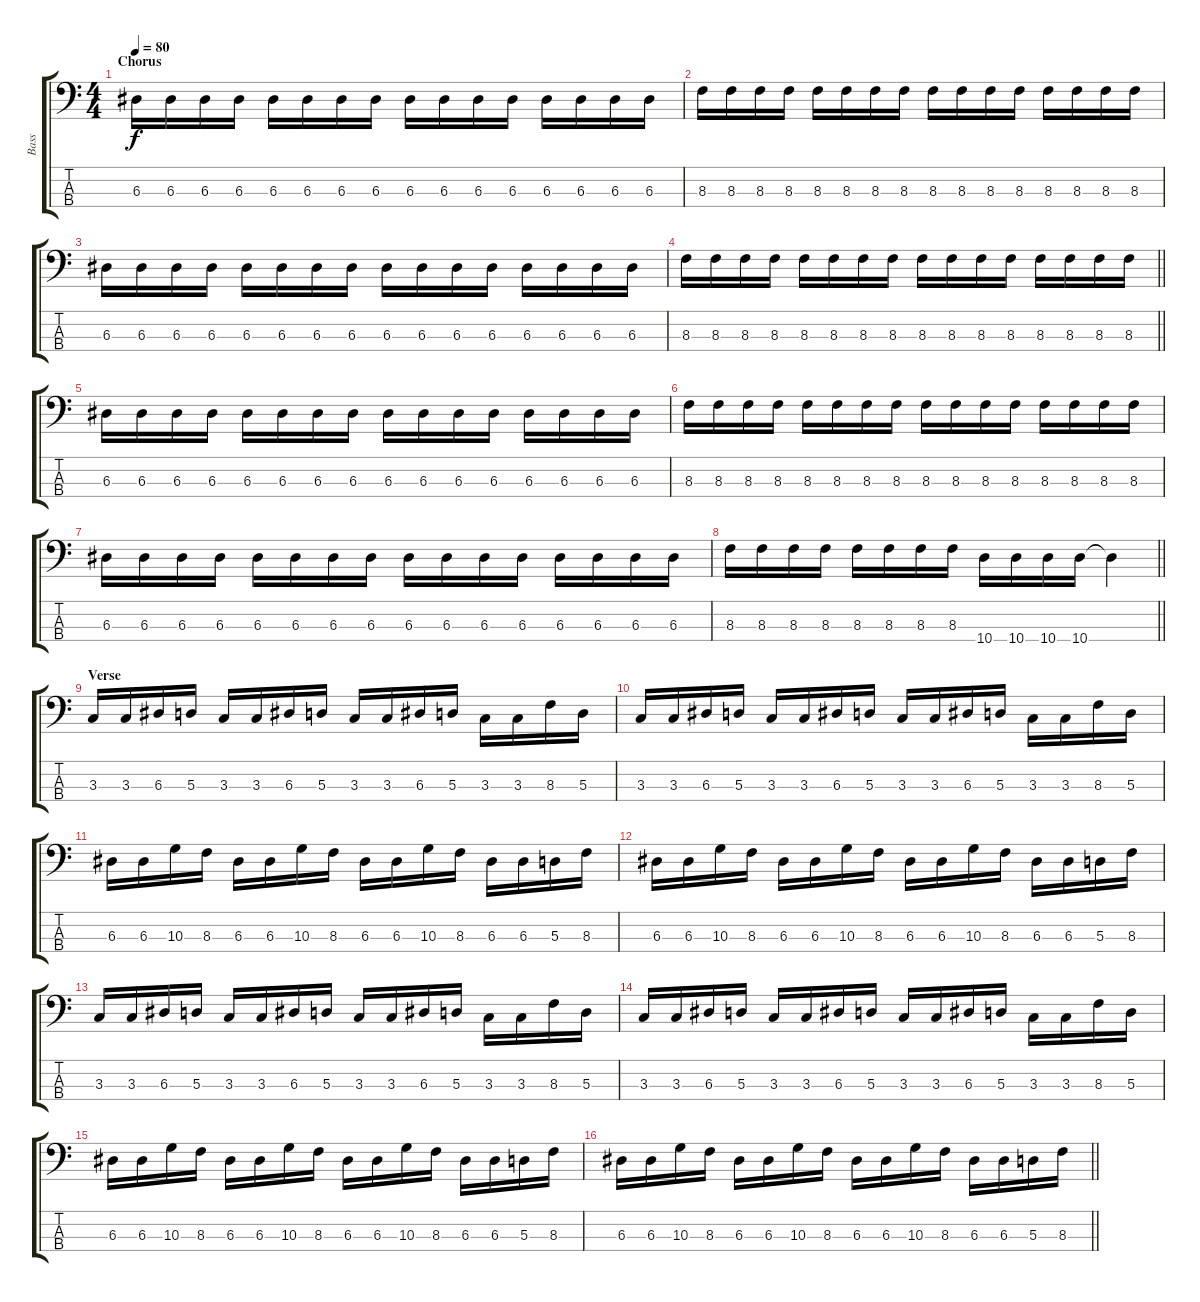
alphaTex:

\track ("Bass" "Bass") {instrument electricbassfinger}
\staff {score tabs}
\tuning (G2 D2 A1 E1) {hide}
\ts (4 4)
\section ("" "Chorus")
\tempo 80
\clef f4
\ks c
6.3.16{dy f} 6.3.16 6.3.16 6.3.16 6.3.16 6.3.16 6.3.16 6.3.16 6.3.16 6.3.16 6.3.16 6.3.16 6.3.16 6.3.16 6.3.16 6.3.16 |
8.3.16 8.3.16 8.3.16 8.3.16 8.3.16 8.3.16 8.3.16 8.3.16 8.3.16 8.3.16 8.3.16 8.3.16 8.3.16 8.3.16 8.3.16 8.3.16 |
6.3.16 6.3.16 6.3.16 6.3.16 6.3.16 6.3.16 6.3.16 6.3.16 6.3.16 6.3.16 6.3.16 6.3.16 6.3.16 6.3.16 6.3.16 6.3.16 |
\barLineRight lightlight
8.3.16 8.3.16 8.3.16 8.3.16 8.3.16 8.3.16 8.3.16 8.3.16 8.3.16 8.3.16 8.3.16 8.3.16 8.3.16 8.3.16 8.3.16 8.3.16 |
\section ("" "")
6.3.16 6.3.16 6.3.16 6.3.16 6.3.16 6.3.16 6.3.16 6.3.16 6.3.16 6.3.16 6.3.16 6.3.16 6.3.16 6.3.16 6.3.16 6.3.16 |
8.3.16 8.3.16 8.3.16 8.3.16 8.3.16 8.3.16 8.3.16 8.3.16 8.3.16 8.3.16 8.3.16 8.3.16 8.3.16 8.3.16 8.3.16 8.3.16 |
6.3.16 6.3.16 6.3.16 6.3.16 6.3.16 6.3.16 6.3.16 6.3.16 6.3.16 6.3.16 6.3.16 6.3.16 6.3.16 6.3.16 6.3.16 6.3.16 |
\barLineRight lightlight
8.3.16 8.3.16 8.3.16 8.3.16 8.3.16 8.3.16 8.3.16 8.3.16 10.4.16 10.4.16 10.4.16 10.4.16 10.4{t}.4 |
\section ("" "Verse")
3.3.16 3.3.16 6.3.16 5.3.16 3.3.16 3.3.16 6.3.16 5.3.16 3.3.16 3.3.16 6.3.16 5.3.16 3.3.16 3.3.16 8.3.16 5.3.16 |
3.3.16 3.3.16 6.3.16 5.3.16 3.3.16 3.3.16 6.3.16 5.3.16 3.3.16 3.3.16 6.3.16 5.3.16 3.3.16 3.3.16 8.3.16 5.3.16 |
6.3.16 6.3.16 10.3.16 8.3.16 6.3.16 6.3.16 10.3.16 8.3.16 6.3.16 6.3.16 10.3.16 8.3.16 6.3.16 6.3.16 5.3.16 8.3.16 |
6.3.16 6.3.16 10.3.16 8.3.16 6.3.16 6.3.16 10.3.16 8.3.16 6.3.16 6.3.16 10.3.16 8.3.16 6.3.16 6.3.16 5.3.16 8.3.16 |
3.3.16 3.3.16 6.3.16 5.3.16 3.3.16 3.3.16 6.3.16 5.3.16 3.3.16 3.3.16 6.3.16 5.3.16 3.3.16 3.3.16 8.3.16 5.3.16 |
3.3.16 3.3.16 6.3.16 5.3.16 3.3.16 3.3.16 6.3.16 5.3.16 3.3.16 3.3.16 6.3.16 5.3.16 3.3.16 3.3.16 8.3.16 5.3.16 |
6.3.16 6.3.16 10.3.16 8.3.16 6.3.16 6.3.16 10.3.16 8.3.16 6.3.16 6.3.16 10.3.16 8.3.16 6.3.16 6.3.16 5.3.16 8.3.16 |
\barLineRight lightlight
6.3.16 6.3.16 10.3.16 8.3.16 6.3.16 6.3.16 10.3.16 8.3.16 6.3.16 6.3.16 10.3.16 8.3.16 6.3.16 6.3.16 5.3.16 8.3.16
